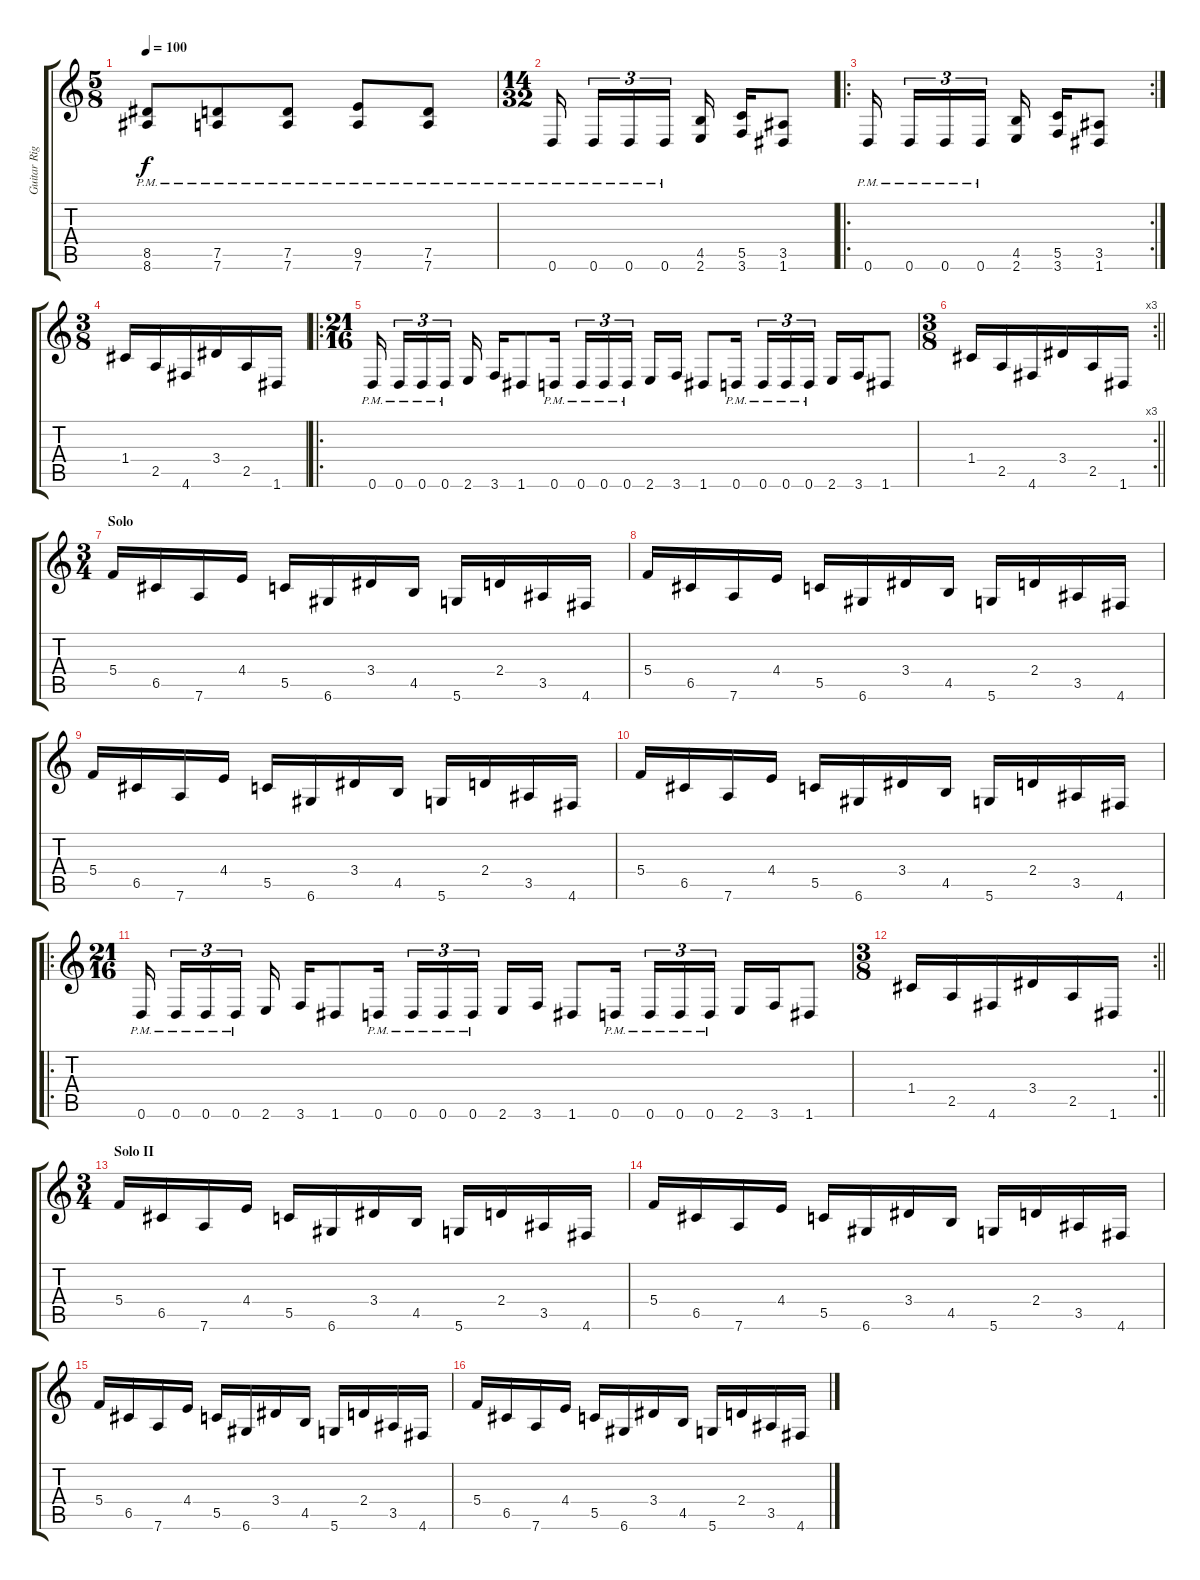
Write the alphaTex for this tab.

\track ("Guitar Right" "Guitar Rig") {instrument distortionguitar}
\staff {score tabs}
\tuning (D4 A3 F3 C3 G2 D2) {hide}
\ts (5 8)
\tempo 100
\clef g2
\ks c
(8.5{pm} 8.6{pm}).8{dy f} (7.5{pm} 7.6{pm}).8 (7.5{pm} 7.6{pm}).8 (9.5{pm} 7.6{pm}).8 (7.5{pm} 7.6{pm}).8 |
\ts (14 32)
0.6{pm}.16 0.6{pm}.16{tu (3 2)} 0.6{pm}.16{tu (3 2)} 0.6{pm}.16{tu (3 2)} (4.5 2.6).16 (5.5 3.6).16 (3.5 1.6).8 |
\ro
\rc 2
0.6{pm}.16 0.6{pm}.16{tu (3 2)} 0.6{pm}.16{tu (3 2)} 0.6{pm}.16{tu (3 2)} (4.5 2.6).16 (5.5 3.6).16 (3.5 1.6).8 |
\ts (3 8)
1.4.16 2.5.16 4.6.16 3.4.16 2.5.16 1.6.16 |
\ro
\ts (21 16)
0.6{pm}.16{beam splitsecondary} 0.6{pm}.16{tu (3 2)} 0.6{pm}.16{tu (3 2)} 0.6{pm}.16{tu (3 2)} 2.6.16 3.6.16 1.6.8 0.6{pm}.16{beam splitsecondary} 0.6{pm}.16{tu (3 2)} 0.6{pm}.16{tu (3 2)} 0.6{pm}.16{tu (3 2) beam splitsecondary} 2.6.16 3.6.16 1.6.8 0.6{pm}.16 0.6{pm}.16{tu (3 2)} 0.6{pm}.16{tu (3 2)} 0.6{pm}.16{tu (3 2) beam splitsecondary} 2.6.16 3.6.16 1.6.8 |
\rc 3
\ts (3 8)
\barLineRight lightlight
1.4.16 2.5.16 4.6.16 3.4.16 2.5.16 1.6.16 |
\ts (3 4)
\section ("" "Solo")
5.4.16 6.5.16 7.6.16 4.4.16 5.5.16 6.6.16 3.4.16 4.5.16 5.6.16 2.4.16 3.5.16 4.6.16 |
5.4.16 6.5.16 7.6.16 4.4.16 5.5.16 6.6.16 3.4.16 4.5.16 5.6.16 2.4.16 3.5.16 4.6.16 |
5.4.16 6.5.16 7.6.16 4.4.16 5.5.16 6.6.16 3.4.16 4.5.16 5.6.16 2.4.16 3.5.16 4.6.16 |
5.4.16 6.5.16 7.6.16 4.4.16 5.5.16 6.6.16 3.4.16 4.5.16 5.6.16 2.4.16 3.5.16 4.6.16 |
\ro
\ts (21 16)
0.6{pm}.16{beam splitsecondary} 0.6{pm}.16{tu (3 2)} 0.6{pm}.16{tu (3 2)} 0.6{pm}.16{tu (3 2)} 2.6.16 3.6.16 1.6.8 0.6{pm}.16{beam splitsecondary} 0.6{pm}.16{tu (3 2)} 0.6{pm}.16{tu (3 2)} 0.6{pm}.16{tu (3 2) beam splitsecondary} 2.6.16 3.6.16 1.6.8 0.6{pm}.16 0.6{pm}.16{tu (3 2)} 0.6{pm}.16{tu (3 2)} 0.6{pm}.16{tu (3 2) beam splitsecondary} 2.6.16 3.6.16 1.6.8 |
\rc 2
\ts (3 8)
\barLineRight lightlight
1.4.16 2.5.16 4.6.16 3.4.16 2.5.16 1.6.16 |
\ts (3 4)
\section ("" "Solo II")
5.4.16 6.5.16 7.6.16 4.4.16 5.5.16 6.6.16 3.4.16 4.5.16 5.6.16 2.4.16 3.5.16 4.6.16 |
5.4.16 6.5.16 7.6.16 4.4.16 5.5.16 6.6.16 3.4.16 4.5.16 5.6.16 2.4.16 3.5.16 4.6.16 |
5.4.16 6.5.16 7.6.16 4.4.16 5.5.16 6.6.16 3.4.16 4.5.16 5.6.16 2.4.16 3.5.16 4.6.16 |
5.4.16 6.5.16 7.6.16 4.4.16 5.5.16 6.6.16 3.4.16 4.5.16 5.6.16 2.4.16 3.5.16 4.6.16
